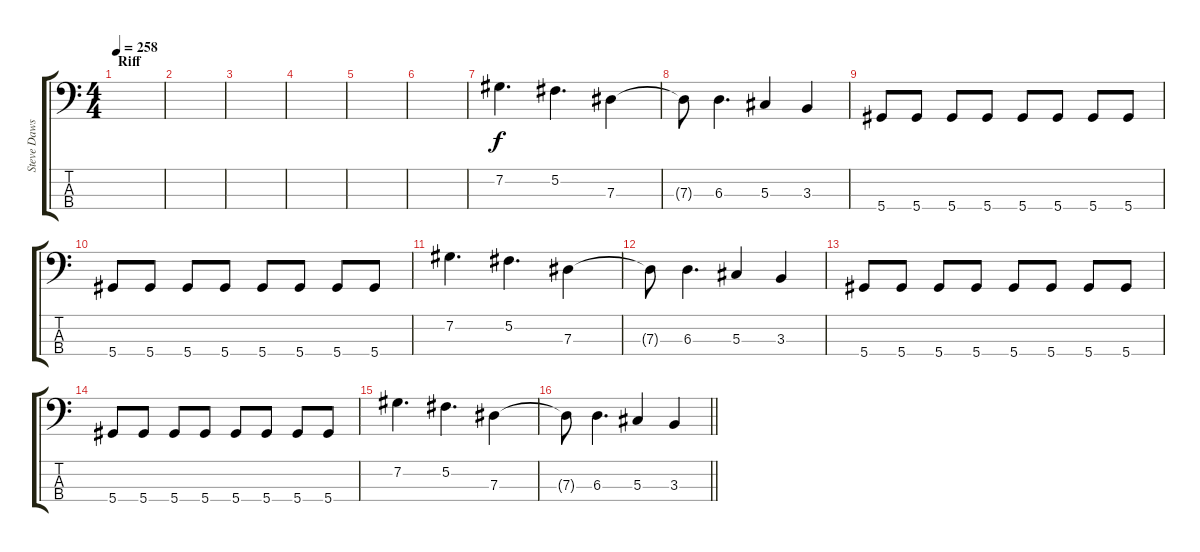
\track ("Steve Dawson" "Steve Daws") {instrument electricbassfinger}
\staff {score tabs}
\tuning (Gb2 Db2 Ab1 Eb1) {hide}
\ts (4 4)
\section ("" "Riff")
\tempo 258
\clef f4
\ks c
|
|
|
|
|
|
7.2.4{d} 5.2.4{d} 7.3.4 |
7.3{t}.8 6.3.4{d} 5.3.4 3.3.4 |
5.4.8 5.4.8 5.4.8 5.4.8 5.4.8 5.4.8 5.4.8 5.4.8 |
5.4.8 5.4.8 5.4.8 5.4.8 5.4.8 5.4.8 5.4.8 5.4.8 |
7.2.4{d} 5.2.4{d} 7.3.4 |
7.3{t}.8 6.3.4{d} 5.3.4 3.3.4 |
5.4.8 5.4.8 5.4.8 5.4.8 5.4.8 5.4.8 5.4.8 5.4.8 |
5.4.8 5.4.8 5.4.8 5.4.8 5.4.8 5.4.8 5.4.8 5.4.8 |
7.2.4{d} 5.2.4{d} 7.3.4 |
\barLineRight lightlight
7.3{t}.8 6.3.4{d} 5.3.4 3.3.4
